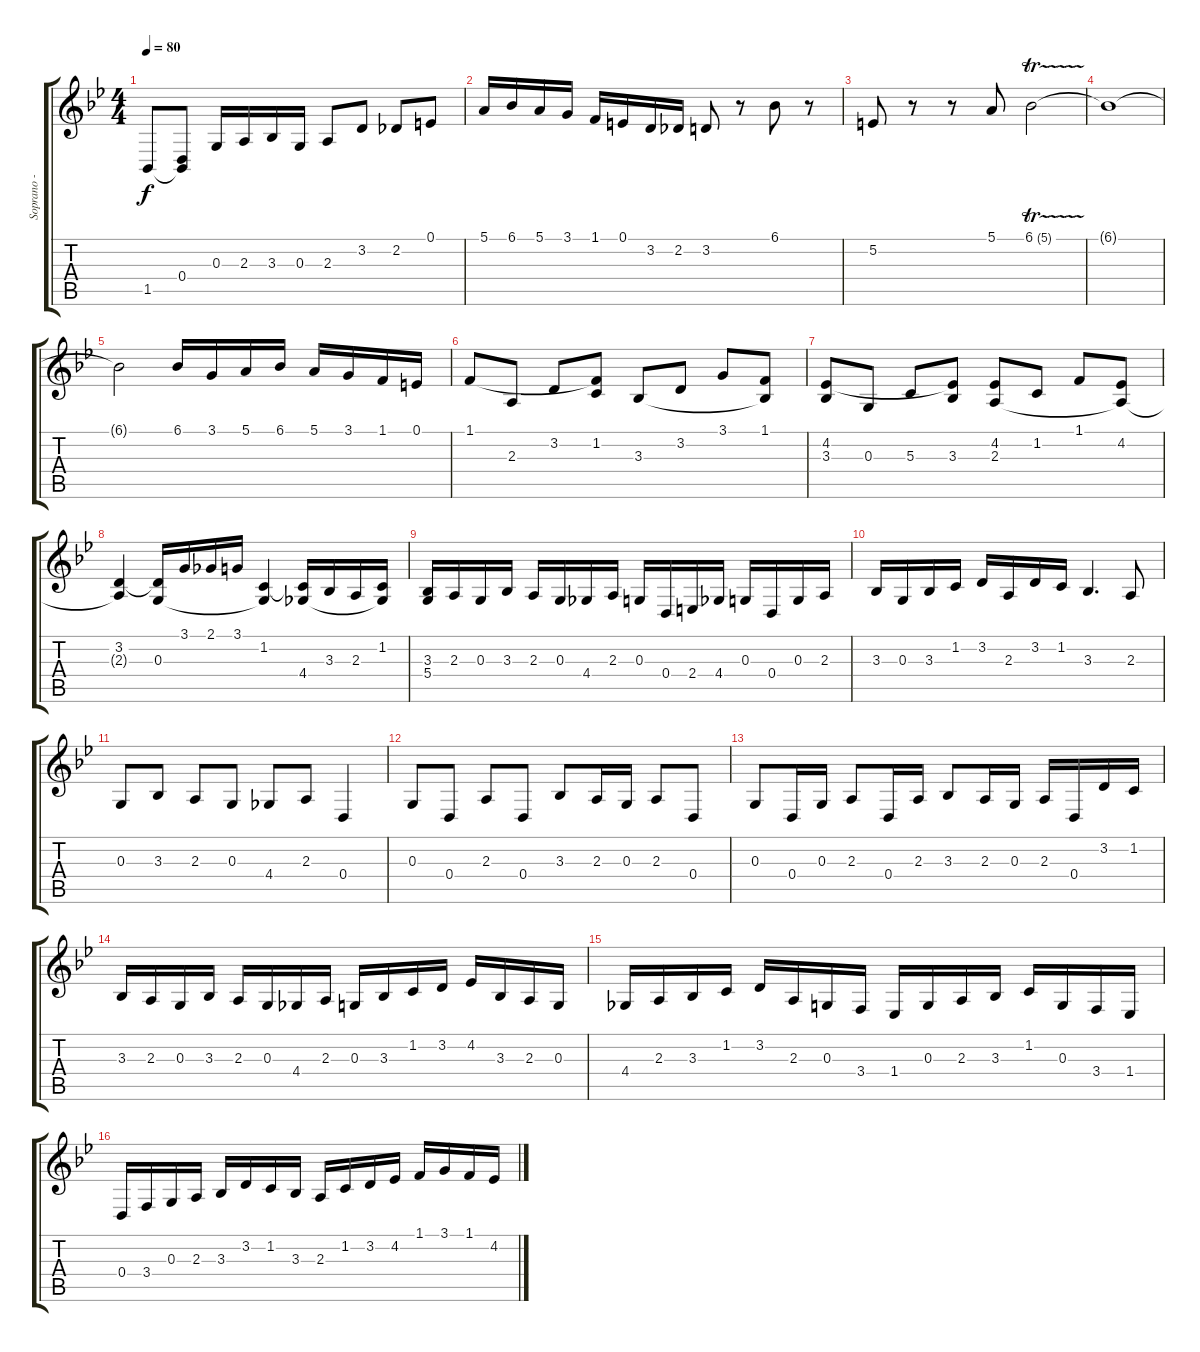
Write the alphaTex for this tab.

\track ("Soprano - Alto" "Soprano - ") {instrument churchorgan}
\staff {score tabs}
\tuning (E4 B3 G3 D3 A2 E2) {hide}
\ts (4 4)
\tempo 80
\clef g2
\ks gminor
1.5.8{dy f} (0.4 1.5{t}).8 0.3.16 2.3.16 3.3.16 0.3.16 2.3.8 3.2.8 2.2.8 0.1.8 |
5.1.16 6.1.16 5.1.16 3.1.16 1.1.16 0.1.16 3.2.16 2.2.16 3.2.8 r.8 6.1.8 r.8 |
5.2.8 r.8 r.8 5.1.8 6.1{tr (5 32)}.2 |
6.1{t}.1 |
6.1{t}.2 6.1.16 3.1.16 5.1.16 6.1.16 5.1.16 3.1.16 1.1.16 0.1.16 |
1.1.8 2.3.8 3.2.8 (1.1{t} 1.2).8 3.3.8 3.2.8 3.1.8 (1.1 3.3{t}).8 |
(4.2 3.3).8 0.3.8 5.3.8 (4.2{t} 3.3).8 (4.2 2.3).8 1.2.8 1.1.8 (4.2 2.3{t}).8 |
(3.2 2.3{t}).4 (3.2{t} 0.3).16 3.1.16 2.1.16 3.1.16 (1.2 0.3{t}).4 (1.2{t} 4.4).16 3.3.16 2.3.16 (1.2 4.4{t}).16 |
(3.3 5.4).16 2.3.16 0.3.16 3.3.16 2.3.16 0.3.16 4.4.16 2.3.16 0.3.16 0.4.16 2.4.16 4.4.16 0.3.16 0.4.16 0.3.16 2.3.16 |
3.3.16 0.3.16 3.3.16 1.2.16 3.2.16 2.3.16 3.2.16 1.2.16 3.3.4{d} 2.3.8 |
0.3.8 3.3.8 2.3.8 0.3.8 4.4.8 2.3.8 0.4.4 |
0.3.8 0.4.8 2.3.8 0.4.8 3.3.8 2.3.16 0.3.16 2.3.8 0.4.8 |
0.3.8 0.4.16 0.3.16 2.3.8 0.4.16 2.3.16 3.3.8 2.3.16 0.3.16 2.3.16 0.4.16 3.2.16 1.2.16 |
3.3.16 2.3.16 0.3.16 3.3.16 2.3.16 0.3.16 4.4.16 2.3.16 0.3.16 3.3.16 1.2.16 3.2.16 4.2.16 3.3.16 2.3.16 0.3.16 |
4.4.16 2.3.16 3.3.16 1.2.16 3.2.16 2.3.16 0.3.16 3.4.16 1.4.16 0.3.16 2.3.16 3.3.16 1.2.16 0.3.16 3.4.16 1.4.16 |
0.4.16 3.4.16 0.3.16 2.3.16 3.3.16 3.2.16 1.2.16 3.3.16 2.3.16 1.2.16 3.2.16 4.2.16 1.1.16 3.1.16 1.1.16 4.2.16
